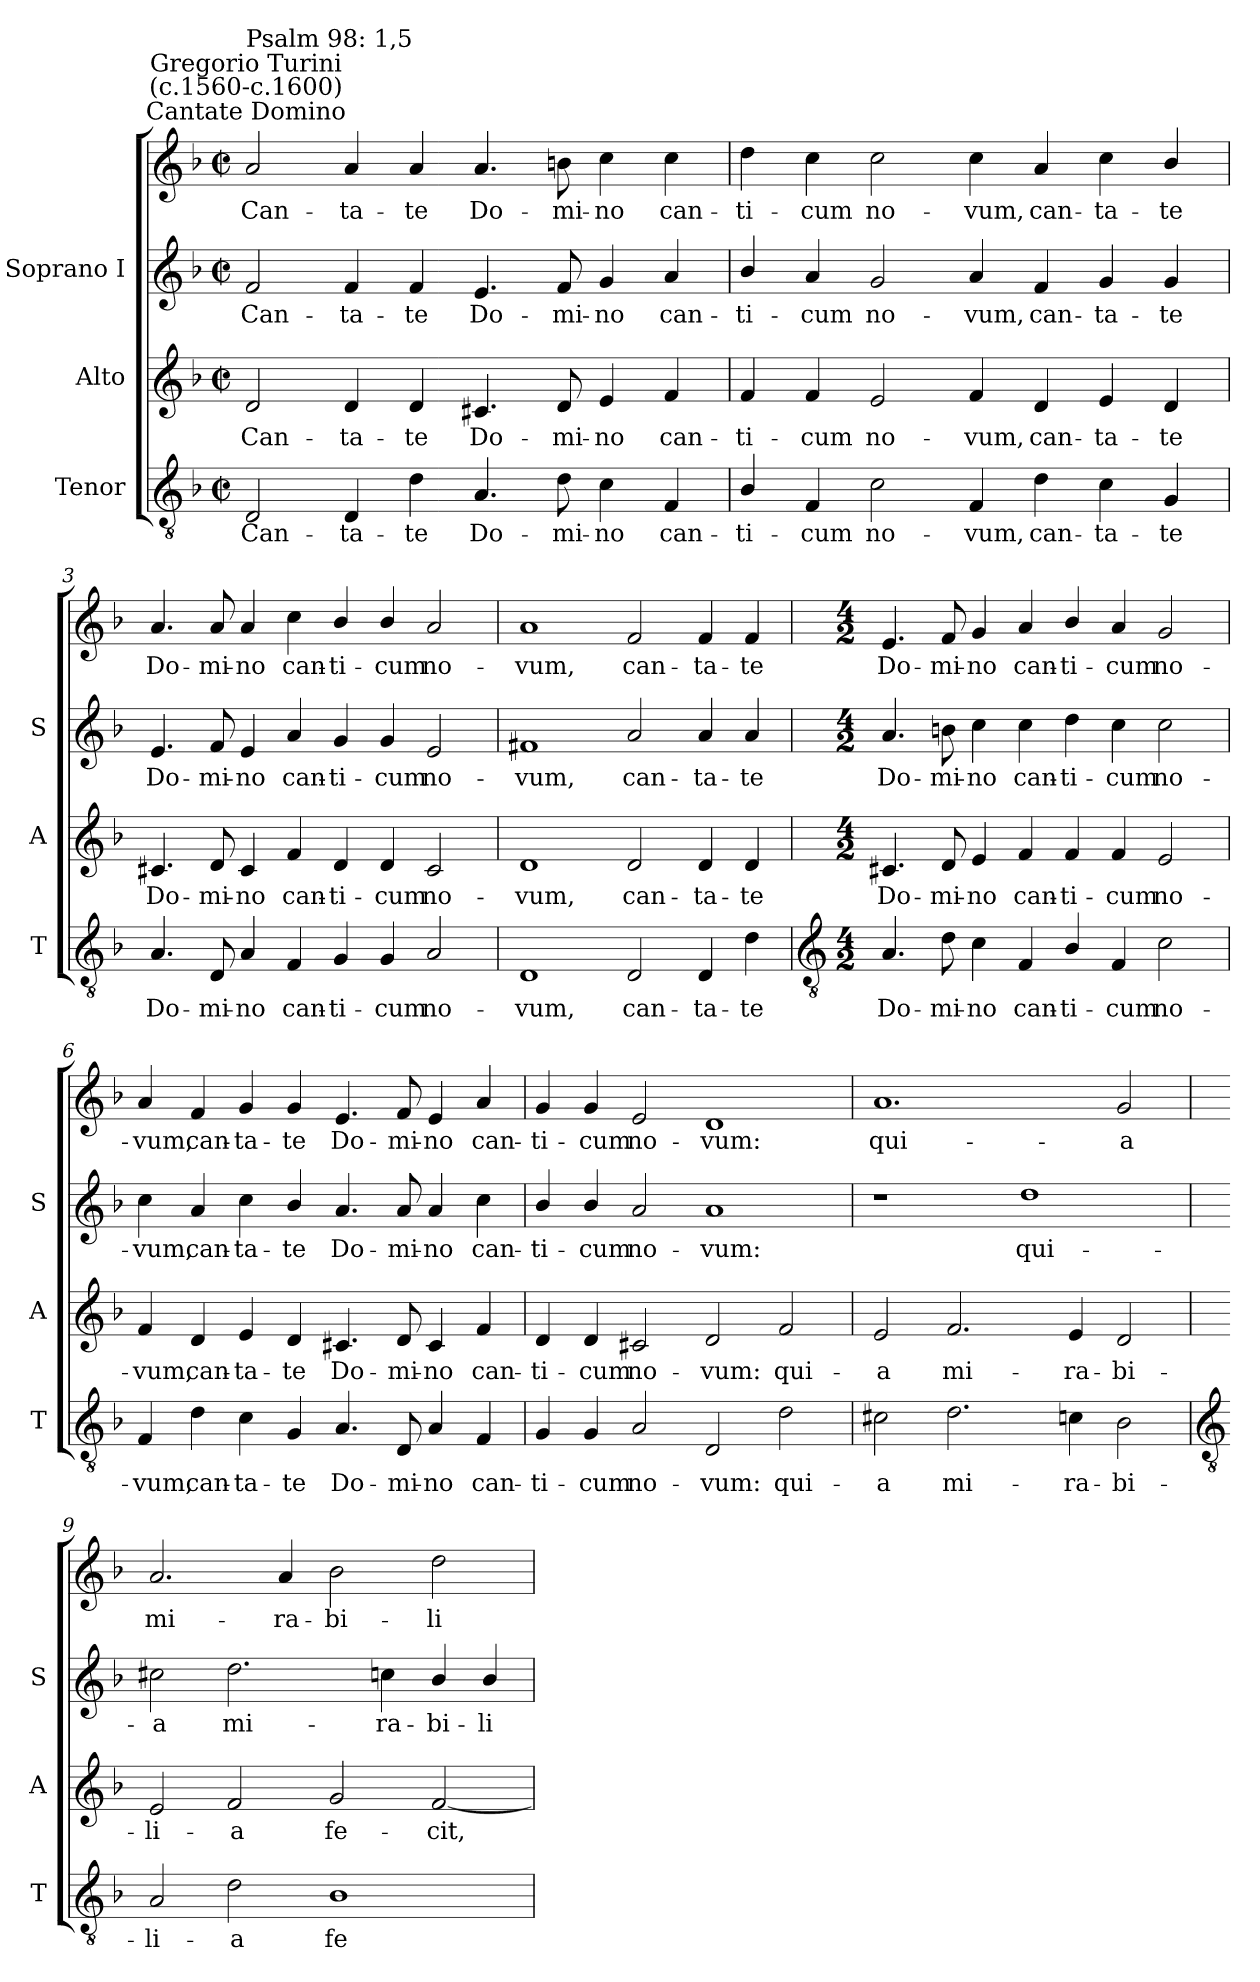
**kern	**text	**kern	**text	**kern	**text	**kern	**text
*part3	*part3	*part2	*part2	*part1	*part1	*part1	*part1
*staff4	*staff4	*staff3	*staff3	*staff2	*staff2	*staff1	*staff1
*I"Tenor	*	*I"Alto	*	*I"Soprano I	*	*	*
*I'T	*	*I'A	*	*I'S	*	*	*
*clefGv2	*	*clefG2	*	*clefG2	*	*clefG2	*
*k[b-]	*	*k[b-]	*	*k[b-]	*	*k[b-]	*
*F:	*	*F:	*	*F:	*	*F:	*
*M4/2	*	*M4/2	*	*M4/2	*	*M4/2	*
*met(c|)	*	*met(c|)	*	*met(c|)	*	*met(c|)	*
=1	=1	=1	=1	=1	=1	=1	=1
!	!	!	!	!	!	!LO:TX:a:cj:t=Cantate Domino	!
!	!	!	!	!	!	!LO:TX:a:cj:t=Gregorio Turini\n(c.1560-c.1600)	!
!	!	!	!	!	!	!LO:TX:a:t=Psalm 98&colon; 1,5	!
!	!LO:LY:b	!	!LO:LY:b	!	!LO:LY:b	!	!LO:LY:b
2D	Can-	2d	Can-	2f	-Can-	2a	Can-
!	!LO:LY:b	!	!LO:LY:b	!	!LO:LY:b	!	!LO:LY:b
4D	-ta-	4d	-ta-	4f	-ta-	4a	-ta-
!	!LO:LY:b	!	!LO:LY:b	!	!LO:LY:b	!	!LO:LY:b
4d	-te	4d	-te	4f	-te	4a	-te
!	!LO:LY:b	!	!LO:LY:b	!	!LO:LY:b	!	!LO:LY:b
4.A	Do-	4.c#X	Do-	4.e	Do-	4.a	Do-
!	!LO:LY:b	!	!LO:LY:b	!	!LO:LY:b	!	!LO:LY:b
8d	-mi-	8d	-mi-	8f	-mi-	8bn	-mi-
!	!LO:LY:b	!	!LO:LY:b	!	!LO:LY:b	!	!LO:LY:b
4c	-no	4e	-no	4g	-no	4cc	-no
!	!LO:LY:b	!	!LO:LY:b	!	!LO:LY:b	!	!LO:LY:b
4F	can-	4f	can-	4a	can-	4cc	can-
=2	=2	=2	=2	=2	=2	=2	=2
!	!LO:LY:b	!	!LO:LY:b	!	!LO:LY:b	!	!LO:LY:b
4B-/	-ti-	4f/	-ti-	4b-/	ti-	4dd	-ti-
!	!LO:LY:b	!	!LO:LY:b	!	!LO:LY:b	!	!LO:LY:b
4F	-cum	4f	-cum	4a	-cum	4cc	-cum
!	!LO:LY:b	!	!LO:LY:b	!	!LO:LY:b	!	!LO:LY:b
2c	no-	2e	no-	2g	no-	2cc	no-
!	!LO:LY:b	!	!LO:LY:b	!	!LO:LY:b	!	!LO:LY:b
4F	-vum,	4f	-vum,	4a	-vum,	4cc	-vum,
!	!LO:LY:b	!	!LO:LY:b	!	!LO:LY:b	!	!LO:LY:b
4d	can-	4d	can-	4f	can-	4a	can-
!	!LO:LY:b	!	!LO:LY:b	!	!LO:LY:b	!	!LO:LY:b
4c	-ta-	4e	-ta-	4g	-ta-	4cc	-ta-
!	!LO:LY:b	!	!LO:LY:b	!	!LO:LY:b	!	!LO:LY:b
4G	-te	4d	-te	4g	-te	4b-/	-te
=3	=3	=3	=3	=3	=3	=3	=3
!	!LO:LY:b	!	!LO:LY:b	!	!LO:LY:b	!	!LO:LY:b
4.A	Do-	4.c#X	Do-	4.e	-Do-	4.a	Do-
!	!LO:LY:b	!	!LO:LY:b	!	!LO:LY:b	!	!LO:LY:b
8D	-mi-	8d	-mi-	8f	-mi-	8a	-mi-
!	!LO:LY:b	!	!LO:LY:b	!	!LO:LY:b	!	!LO:LY:b
4A	-no	4c#	-no	4e	-no	4a	-no
!	!LO:LY:b	!	!LO:LY:b	!	!LO:LY:b	!	!LO:LY:b
4F	can-	4f	can-	4a	can-	4cc	can-
!	!LO:LY:b	!	!LO:LY:b	!	!LO:LY:b	!	!LO:LY:b
4G	-ti-	4d	-ti-	4g	-ti-	4b-/	-ti-
!	!LO:LY:b	!	!LO:LY:b	!	!LO:LY:b	!	!LO:LY:b
4G	-cum	4d	-cum	4g	-cum	4b-/	-cum
!	!LO:LY:b	!	!LO:LY:b	!	!LO:LY:b	!	!LO:LY:b
2A	no-	2c#	no-	2e	no-	2a	no-
=4	=4	=4	=4	=4	=4	=4	=4
!	!LO:LY:b	!	!LO:LY:b	!	!LO:LY:b	!	!LO:LY:b
1D	-vum,	1d	-vum,	1f#X	vum,	1a	-vum,
!	!LO:LY:b	!	!LO:LY:b	!	!LO:LY:b	!	!LO:LY:b
2D	can-	2d	can-	2a	can-	2f	can-
!	!LO:LY:b	!	!LO:LY:b	!	!LO:LY:b	!	!LO:LY:b
4D	-ta-	4d	-ta-	4a	-ta-	4f	-ta-
!	!LO:LY:b	!	!LO:LY:b	!	!LO:LY:b	!	!LO:LY:b
4d	-te	4d	-te	4a	-te	4f	-te
!!LO:LB:g=z
=5	=5	=5	=5	=5	=5	=5	=5
*clefGv2	*	*	*	*	*	*	*
*M4/2	*	*M4/2	*	*M4/2	*	*M4/2	*
!	!LO:LY:b	!	!LO:LY:b	!	!LO:LY:b	!	!LO:LY:b
4.A	Do-	4.c#X	Do-	4.a	-Do-	4.e	Do-
!	!LO:LY:b	!	!LO:LY:b	!	!LO:LY:b	!	!LO:LY:b
8d	-mi-	8d	-mi-	8bn	-mi-	8f	-mi-
!	!LO:LY:b	!	!LO:LY:b	!	!LO:LY:b	!	!LO:LY:b
4c	-no	4e	-no	4cc	-no	4g	-no
!	!LO:LY:b	!	!LO:LY:b	!	!LO:LY:b	!	!LO:LY:b
4F	can-	4f	can-	4cc	can-	4a	can-
!	!LO:LY:b	!	!LO:LY:b	!	!LO:LY:b	!	!LO:LY:b
4B-/	-ti-	4f	-ti-	4dd	-ti-	4b-/	-ti-
!	!LO:LY:b	!	!LO:LY:b	!	!LO:LY:b	!	!LO:LY:b
4F	-cum	4f	-cum	4cc	-cum	4a	-cum
!	!LO:LY:b	!	!LO:LY:b	!	!LO:LY:b	!	!LO:LY:b
2c	no-	2e	no-	2cc	no-	2g	no-
=6	=6	=6	=6	=6	=6	=6	=6
!	!LO:LY:b	!	!LO:LY:b	!	!LO:LY:b	!	!LO:LY:b
4F	-vum,	4f	-vum,	4cc	-vum,	4a	-vum,
!	!LO:LY:b	!	!LO:LY:b	!	!LO:LY:b	!	!LO:LY:b
4d	can-	4d	can-	4a	can-	4f	can-
!	!LO:LY:b	!	!LO:LY:b	!	!LO:LY:b	!	!LO:LY:b
4c	-ta-	4e	-ta-	4cc	-ta-	4g	-ta-
!	!LO:LY:b	!	!LO:LY:b	!	!LO:LY:b	!	!LO:LY:b
4G	-te	4d	-te	4b-/	-te	4g	-te
!	!LO:LY:b	!	!LO:LY:b	!	!LO:LY:b	!	!LO:LY:b
4.A	Do-	4.c#X	Do-	4.a	Do-	4.e	Do-
!	!LO:LY:b	!	!LO:LY:b	!	!LO:LY:b	!	!LO:LY:b
8D	-mi-	8d	-mi-	8a	-mi-	8f	-mi-
!	!LO:LY:b	!	!LO:LY:b	!	!LO:LY:b	!	!LO:LY:b
4A	-no	4c#	-no	4a	-no	4e	-no
!	!LO:LY:b	!	!LO:LY:b	!	!LO:LY:b	!	!LO:LY:b
4F	can-	4f	can-	4cc	can-	4a	can-
=7	=7	=7	=7	=7	=7	=7	=7
!	!LO:LY:b	!	!LO:LY:b	!	!LO:LY:b	!	!LO:LY:b
4G	-ti-	4d	-ti-	4b-/	ti-	4g	-ti-
!	!LO:LY:b	!	!LO:LY:b	!	!LO:LY:b	!	!LO:LY:b
4G	-cum	4d	-cum	4b-/	-cum	4g	-cum
!	!LO:LY:b	!	!LO:LY:b	!	!LO:LY:b	!	!LO:LY:b
2A	no-	2c#X	no-	2a	no-	2e	no-
!	!LO:LY:b	!	!LO:LY:b	!	!LO:LY:b	!	!LO:LY:b
2D	-vum:	2d	-vum:	1a	-vum:	1d	-vum:
!	!LO:LY:b	!	!LO:LY:b	!	!	!	!
2d	qui-	2f	qui-	.	.	.	.
=8	=8	=8	=8	=8	=8	=8	=8
!	!LO:LY:b	!	!LO:LY:b	!	!	!	!LO:LY:b
2c#X	-a	2e	-a	1r	.	1.a	qui-
!	!LO:LY:b	!	!LO:LY:b	!	!	!	!
2.d	mi-	2.f	mi-	.	.	.	.
!	!	!	!	!	!LO:LY:b	!	!
.	.	.	.	1dd	qui-	.	.
!	!LO:LY:b	!	!LO:LY:b	!	!	!	!
4cn	-ra-	4e	-ra-	.	.	.	.
!	!LO:LY:b	!	!LO:LY:b	!	!	!	!LO:LY:b
2B-	-bi-	2d	-bi-	.	.	2g	-a
!!LO:LB:g=z
=9	=9	=9	=9	=9	=9	=9	=9
*clefGv2	*	*	*	*	*	*	*
!	!LO:LY:b	!	!LO:LY:b	!	!LO:LY:b	!	!LO:LY:b
2A	-li-	2e	-li-	2cc#X	-a	2.a	-mi-
!	!LO:LY:b	!	!LO:LY:b	!	!LO:LY:b	!	!
2d	-a	2f	-a	2.dd	mi-	.	.
!	!	!	!	!	!	!	!LO:LY:b
.	.	.	.	.	.	4a	-ra-
!	!LO:LY:b	!	!LO:LY:b	!	!	!	!LO:LY:b
1B-	fe-	2g	fe-	.	.	2b-	-bi-
!	!	!	!	!	!LO:LY:b	!	!
.	.	.	.	4ccn	-ra-	.	.
!	!	!	!LO:LY:b	!	!LO:LY:b	!	!LO:LY:b
.	.	[2f	-cit,	4b-/	-bi-	2dd	-li-
!	!	!	!	!	!LO:LY:b	!	!
.	.	.	.	4b-/	-li-	.	.
=	=	=	=	=	=	=	=
*-	*-	*-	*-	*-	*-	*-	*-
